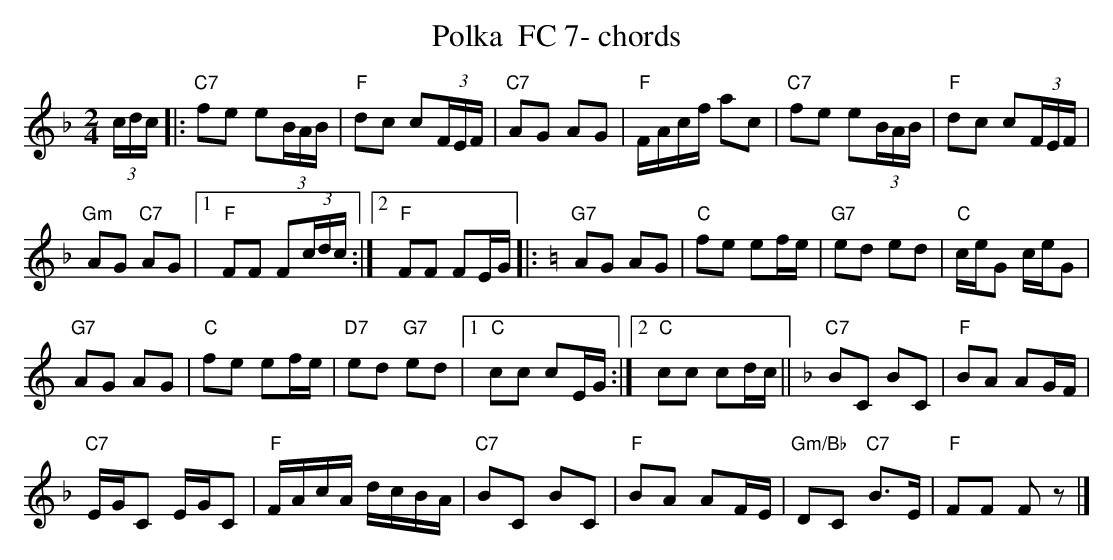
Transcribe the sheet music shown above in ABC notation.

X:1
T:Polka  FC 7- chords
M:2/4
L:1/16
K:Fmaj%%MIDI gchordon
(3cdc |: "C7"f2e2 e2(3BAB | "F"d2c2 c2(3FEF | "C7"A2G2 A2G2 | "F"FAcf a2c2 | "C7"f2e2 e2(3BAB | "F"d2c2 c2(3FEF |
"Gm"A2G2 "C7"A2G2 |1 "F"F2F2 F2(3cdc :|2 "F"F2F2 F2EG |: [K:Cmaj] "G7"A2G2 A2G2 | "C"f2e2 e2fe | "G7"e2d2 e2d2 | "C"ceG2 ceG2 |
"G7"A2G2 A2G2 | "C"f2e2 e2fe | "D7"e2d2 "G7"e2d2 |1 "C"c2c2 c2EG :|2 "C"c2c2 c2dc || [K:Fmaj] "C7"B2C2 B2C2 | "F"B2A2 A2GF |
"C7"EGC2 EGC2 | "F"FAcA dcBA | "C7"B2C2 B2C2 | "F"B2A2 A2FE | "Gm/Bb"D2C2 "C7"B3E | "F"F2F2 F2z2 |]
